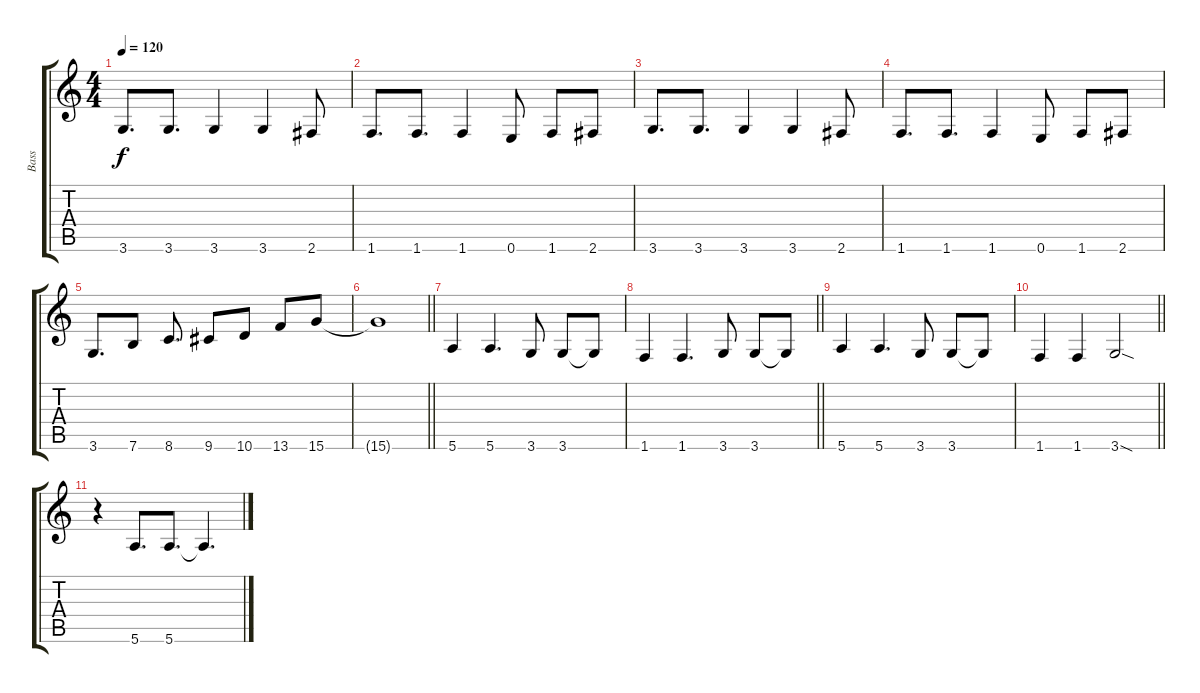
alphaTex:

\track ("Bass" "Bass") {instrument electricbassfinger}
\staff {score tabs}
\tuning (E4 B3 G3 D3 A2 E2) {hide}
\ts (4 4)
\tempo 120
\clef g2
\ks c
3.6.8{d dy f} 3.6.8{d} 3.6.4 3.6.4 2.6.8 |
1.6.8{d} 1.6.8{d} 1.6.4 0.6.8 1.6.8 2.6.8 |
3.6.8{d} 3.6.8{d} 3.6.4 3.6.4 2.6.8 |
1.6.8{d} 1.6.8{d} 1.6.4 0.6.8 1.6.8 2.6.8 |
3.6.8{d} 7.6.8 8.6.8{d} 9.6.8 10.6.8 13.6.8 15.6.8 |
\barLineRight lightlight
15.6{t}.1 |
5.6.4 5.6.4{d} 3.6.8 3.6.8 3.6{t}.8 |
\barLineRight lightlight
1.6.4 1.6.4{d} 3.6.8 3.6.8 3.6{t}.8 |
5.6.4 5.6.4{d} 3.6.8 3.6.8 3.6{t}.8 |
\barLineRight lightlight
1.6.4 1.6.4 3.6{sod}.2 |
r.4 5.6.8{d} 5.6.8{d} 5.6{t}.4{d}
